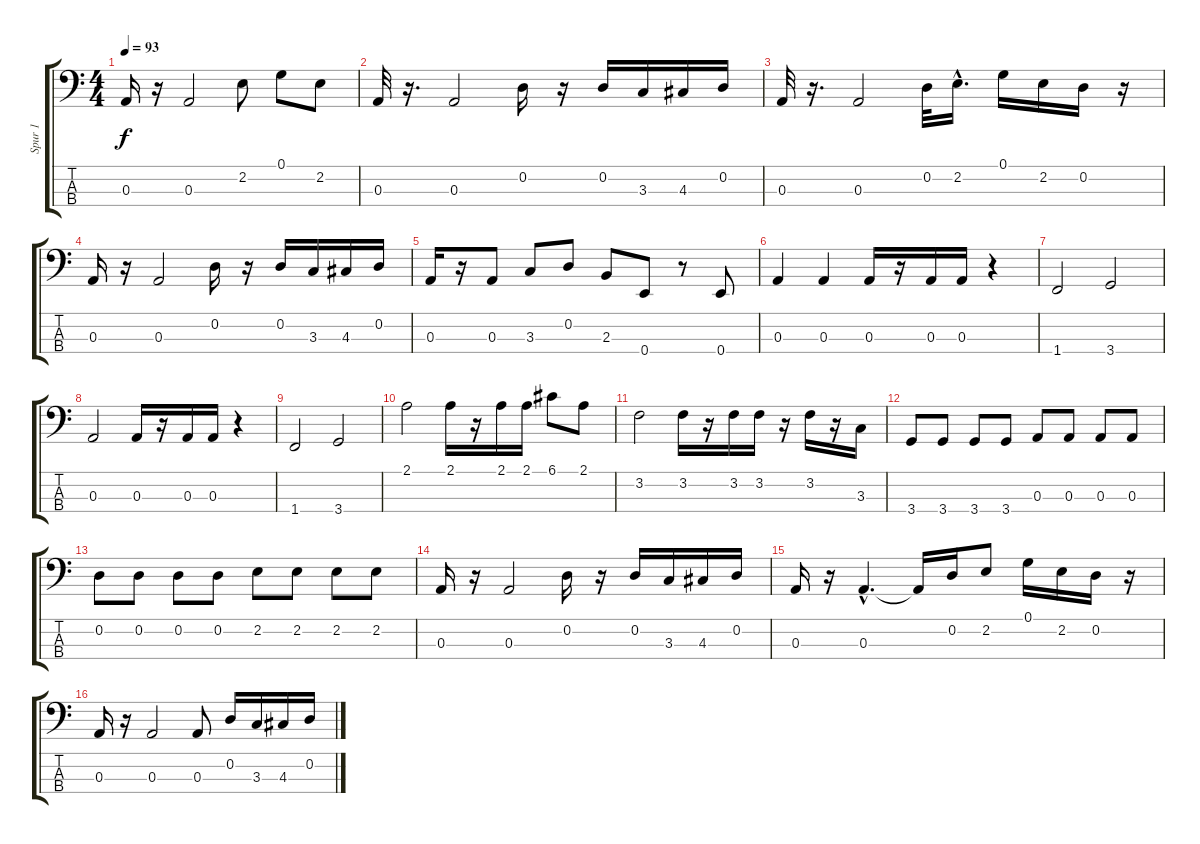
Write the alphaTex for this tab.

\track ("Spur 1" "Spur 1") {instrument electricbassfinger}
\staff {score tabs}
\tuning (G2 D2 A1 E1) {hide}
\ts (4 4)
\tempo 93
\clef f4
\ks c
0.3.16{dy f} r.16 0.3.2 2.2.8{volume 10} 0.1.8 2.2.8 |
0.3.32 r.16{d} 0.3.2 0.2.16{volume 10 instrument electricbassfinger} r.16 0.2.16{volume 10} 3.3.16 4.3.16 0.2.16{volume 10} |
0.3.32{volume 10} r.16{d} 0.3.2 0.2.32 2.2{hac}.16{d} 0.1.16 2.2.16 0.2.16 r.16 |
0.3.16 r.16 0.3.2 0.2.16 r.16 0.2.16 3.3.16 4.3.16 0.2.16 |
0.3.16 r.16 0.3.8 3.3.8 0.2.8 2.3.8 0.4.8 r.8 0.4.8 |
0.3.4{volume 10} 0.3.4{volume 10} 0.3.16 r.16 0.3.16 0.3.16 r.4 |
1.4.2 3.4.2 |
0.3.2 0.3.16 r.16 0.3.16 0.3.16 r.4 |
1.4.2 3.4.2 |
2.1.2 2.1.16 r.16 2.1.16 2.1.16 6.1.8 2.1.8 |
3.2.2 3.2.16 r.16 3.2.16 3.2.16 r.16 3.2.16 r.16 3.3.16 |
3.4.8 3.4.8 3.4.8 3.4.8 0.3.8 0.3.8 0.3.8 0.3.8 |
0.2.8 0.2.8 0.2.8{volume 10} 0.2.8 2.2.8 2.2.8 2.2.8 2.2.8 |
0.3.16 r.16 0.3.2 0.2.16 r.16 0.2.16 3.3.16 4.3.16 0.2.16 |
0.3.16 r.16 0.3{hac}.4{d} 0.3{t}.16 0.2.16 2.2.8 0.1.16 2.2.16 0.2.16 r.16 |
0.3.16 r.16 0.3.2 0.3.8 0.2.16 3.3.16 4.3.16 0.2.16{volume 11}
